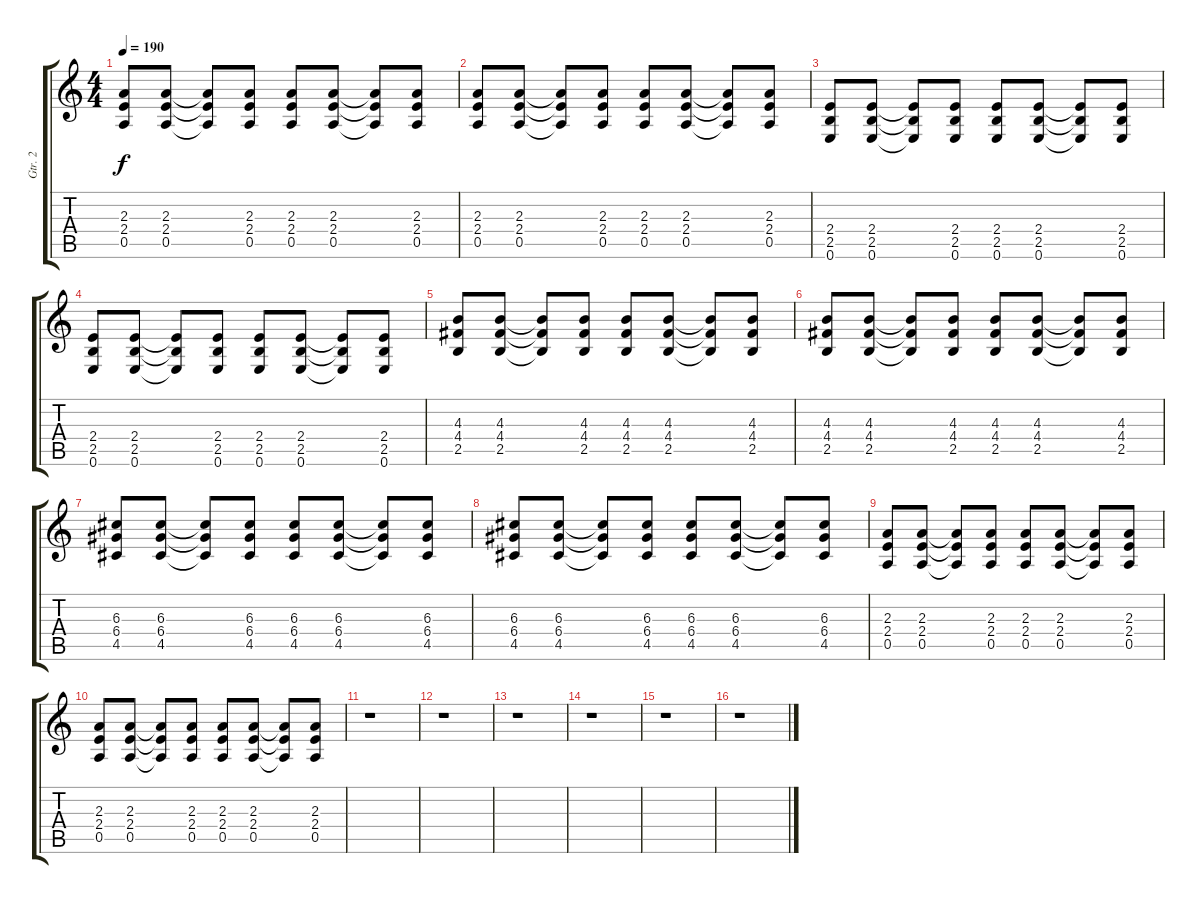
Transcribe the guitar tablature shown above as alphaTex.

\track ("Gtr. 2" "Gtr. 2") {instrument distortionguitar}
\staff {score tabs}
\tuning (E4 B3 G3 D3 A2 E2) {hide}
\ts (4 4)
\tempo 190
\clef g2
\ks c
(2.3 2.4 0.5).8{dy f} (2.3 2.4 0.5).8 (2.3{t} 2.4{t} 0.5{t}).8 (2.3 2.4 0.5).8 (2.3 2.4 0.5).8 (2.3 2.4 0.5).8 (2.3{t} 2.4{t} 0.5{t}).8 (2.3 2.4 0.5).8 |
(2.3 2.4 0.5).8 (2.3 2.4 0.5).8 (2.3{t} 2.4{t} 0.5{t}).8 (2.3 2.4 0.5).8 (2.3 2.4 0.5).8 (2.3 2.4 0.5).8 (2.3{t} 2.4{t} 0.5{t}).8 (2.3 2.4 0.5).8 |
(2.4 2.5 0.6).8 (2.4 2.5 0.6).8 (2.4{t} 2.5{t} 0.6{t}).8 (2.4 2.5 0.6).8 (2.4 2.5 0.6).8 (2.4 2.5 0.6).8 (2.4{t} 2.5{t} 0.6{t}).8 (2.4 2.5 0.6).8 |
(2.4 2.5 0.6).8 (2.4 2.5 0.6).8 (2.4{t} 2.5{t} 0.6{t}).8 (2.4 2.5 0.6).8 (2.4 2.5 0.6).8 (2.4 2.5 0.6).8 (2.4{t} 2.5{t} 0.6{t}).8 (2.4 2.5 0.6).8 |
(4.3 4.4 2.5).8 (4.3 4.4 2.5).8 (4.3{t} 4.4{t} 2.5{t}).8 (4.3 4.4 2.5).8 (4.3 4.4 2.5).8 (4.3 4.4 2.5).8 (4.3{t} 4.4{t} 2.5{t}).8 (4.3 4.4 2.5).8 |
(4.3 4.4 2.5).8 (4.3 4.4 2.5).8 (4.3{t} 4.4{t} 2.5{t}).8 (4.3 4.4 2.5).8 (4.3 4.4 2.5).8 (4.3 4.4 2.5).8 (4.3{t} 4.4{t} 2.5{t}).8 (4.3 4.4 2.5).8 |
(6.3 6.4 4.5).8 (6.3 6.4 4.5).8 (6.3{t} 6.4{t} 4.5{t}).8 (6.3 6.4 4.5).8 (6.3 6.4 4.5).8 (6.3 6.4 4.5).8 (6.3{t} 6.4{t} 4.5{t}).8 (6.3 6.4 4.5).8 |
(6.3 6.4 4.5).8 (6.3 6.4 4.5).8 (6.3{t} 6.4{t} 4.5{t}).8 (6.3 6.4 4.5).8 (6.3 6.4 4.5).8 (6.3 6.4 4.5).8 (6.3{t} 6.4{t} 4.5{t}).8 (6.3 6.4 4.5).8 |
(2.3 2.4 0.5).8 (2.3 2.4 0.5).8 (2.3{t} 2.4{t} 0.5{t}).8 (2.3 2.4 0.5).8 (2.3 2.4 0.5).8 (2.3 2.4 0.5).8 (2.3{t} 2.4{t} 0.5{t}).8 (2.3 2.4 0.5).8 |
(2.3 2.4 0.5).8 (2.3 2.4 0.5).8 (2.3{t} 2.4{t} 0.5{t}).8 (2.3 2.4 0.5).8 (2.3 2.4 0.5).8 (2.3 2.4 0.5).8 (2.3{t} 2.4{t} 0.5{t}).8 (2.3 2.4 0.5).8 |
r.1 |
r.1 |
r.1 |
r.1 |
r.1 |
r.1
